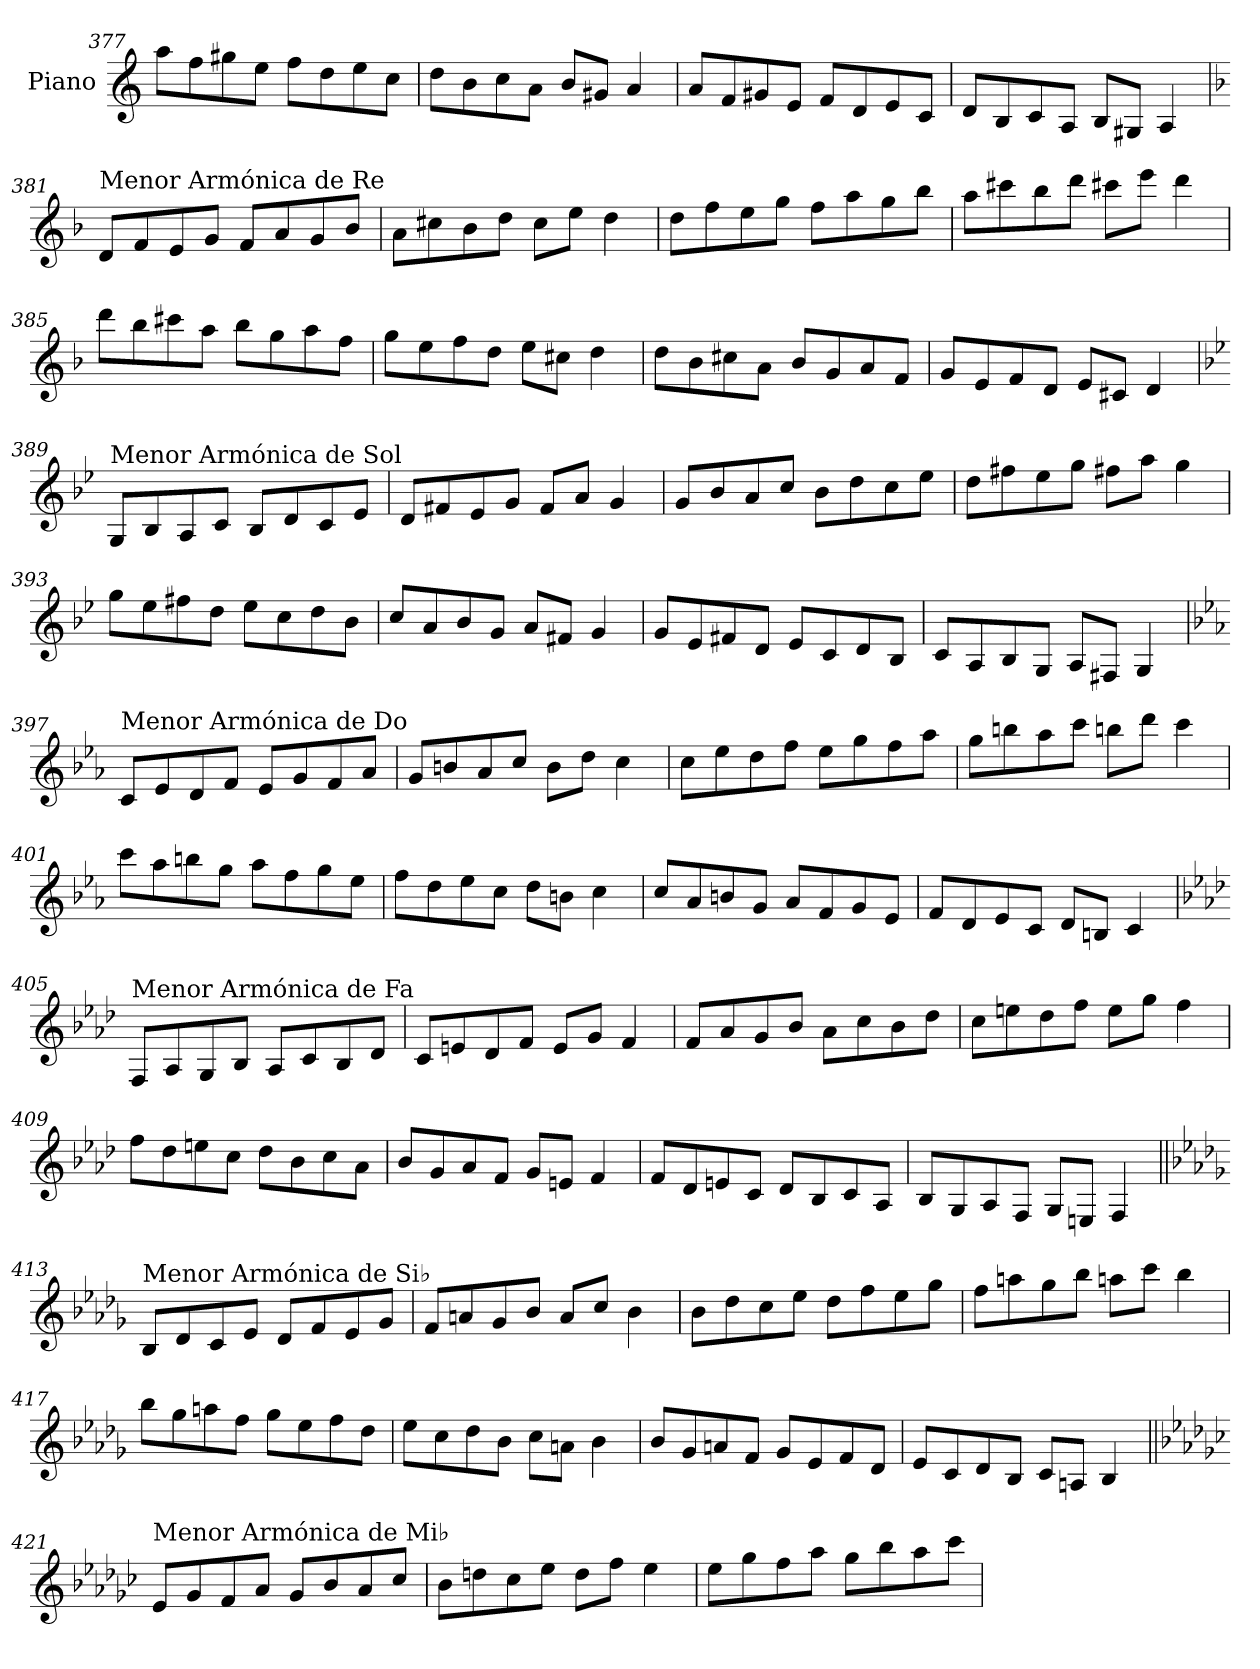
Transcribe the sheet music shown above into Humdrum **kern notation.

**kern
*part1
*staff1
*I"Piano
*I'Pno.
!!LO:LB:g=z
*clefG2
*k[]
=377
8aa\L
8ff\
8gg#X\
8ee\J
8ff\L
8dd\
8ee\
8cc\J
=378
8dd\L
8b\
8cc\
8a\J
8b/L
8g#X/J
4a/
=379
8a/L
8f/
8g#X/
8e/J
8f/L
8d/
8e/
8c/J
=380
8d/L
8B/
8c/
8A/J
8B/L
8G#X/J
4A/
!!LO:LB:g=z
=381
*k[b-]
!LO:TX:a:t=Menor Armónica de Re
8d/L
8f/
8e/
8g/J
8f/L
8a/
8g/
8b-/J
=382
8a\L
8cc#X\
8b-\
8dd\J
8cc#\L
8ee\J
4dd\
=383
8dd\L
8ff\
8ee\
8gg\J
8ff\L
8aa\
8gg\
8bb-\J
=384
8aa\L
8ccc#X\
8bb-\
8ddd\J
8ccc#X\L
8eee\J
4ddd\
!!LO:LB:g=z
=385
8ddd\L
8bb-\
8ccc#X\
8aa\J
8bb-\L
8gg\
8aa\
8ff\J
=386
8gg\L
8ee\
8ff\
8dd\J
8ee\L
8cc#X\J
4dd\
=387
8dd\L
8b-\
8cc#X\
8a\J
8b-/L
8g/
8a/
8f/J
=388
8g/L
8e/
8f/
8d/J
8e/L
8c#X/J
4d/
!!LO:LB:g=z
=389
*k[b-e-]
!LO:TX:a:t=Menor Armónica de Sol
8G/L
8B-/
8A/
8c/J
8B-/L
8d/
8c/
8e-/J
=390
8d/L
8f#X/
8e-/
8g/J
8f#/L
8a/J
4g/
=391
8g/L
8b-/
8a/
8cc/J
8b-\L
8dd\
8cc\
8ee-\J
=392
8dd\L
8ff#X\
8ee-\
8gg\J
8ff#X\L
8aa\J
4gg\
!!LO:LB:g=z
=393
8gg\L
8ee-\
8ff#X\
8dd\J
8ee-\L
8cc\
8dd\
8b-\J
=394
8cc/L
8a/
8b-/
8g/J
8a/L
8f#X/J
4g/
=395
8g/L
8e-/
8f#X/
8d/J
8e-/L
8c/
8d/
8B-/J
=396
8c/L
8A/
8B-/
8G/J
8A/L
8F#X/J
4G/
!!LO:LB:g=z
=397
*k[b-e-a-]
!LO:TX:a:t=Menor Armónica de Do
8c/L
8e-/
8d/
8f/J
8e-/L
8g/
8f/
8a-/J
=398
8g/L
8bn/
8a-/
8cc/J
8b\L
8dd\J
4cc\
=399
8cc\L
8ee-\
8dd\
8ff\J
8ee-\L
8gg\
8ff\
8aa-\J
=400
8gg\L
8bbn\
8aa-\
8ccc\J
8bbn\L
8ddd\J
4ccc\
!!LO:LB:g=z
=401
8ccc\L
8aa-\
8bbn\
8gg\J
8aa-\L
8ff\
8gg\
8ee-\J
=402
8ff\L
8dd\
8ee-\
8cc\J
8dd\L
8bn\J
4cc\
=403
8cc/L
8a-/
8bn/
8g/J
8a-/L
8f/
8g/
8e-/J
=404
8f/L
8d/
8e-/
8c/J
8d/L
8Bn/J
4c/
!!LO:PB:g=z
=405
*k[b-e-a-d-]
!LO:TX:a:t=Menor Armónica de Fa
8F/L
8A-/
8G/
8B-/J
8A-/L
8c/
8B-/
8d-/J
=406
8c/L
8en/
8d-/
8f/J
8e/L
8g/J
4f/
=407
8f/L
8a-/
8g/
8b-/J
8a-\L
8cc\
8b-\
8dd-\J
=408
8cc\L
8een\
8dd-\
8ff\J
8ee\L
8gg\J
4ff\
!!LO:LB:g=z
=409
8ff\L
8dd-\
8een\
8cc\J
8dd-\L
8b-\
8cc\
8a-\J
=410
8b-/L
8g/
8a-/
8f/J
8g/L
8en/J
4f/
=411
8f/L
8d-/
8en/
8c/J
8d-/L
8B-/
8c/
8A-/J
=412
8B-/L
8G/
8A-/
8F/J
8G/L
8En/J
4F/
!!LO:LB:g=z
=413||
*k[b-e-a-d-g-]
!LO:TX:a:t=Menor Armónica de Si♭
8B-/L
8d-/
8c/
8e-/J
8d-/L
8f/
8e-/
8g-/J
=414
8f/L
8an/
8g-/
8b-/J
8a/L
8cc/J
4b-\
=415
8b-\L
8dd-\
8cc\
8ee-\J
8dd-\L
8ff\
8ee-\
8gg-\J
=416
8ff\L
8aan\
8gg-\
8bb-\J
8aan\L
8ccc\J
4bb-\
!!LO:LB:g=z
=417
8bb-\L
8gg-\
8aan\
8ff\J
8gg-\L
8ee-\
8ff\
8dd-\J
=418
8ee-\L
8cc\
8dd-\
8b-\J
8cc\L
8an\J
4b-\
=419
8b-/L
8g-/
8an/
8f/J
8g-/L
8e-/
8f/
8d-/J
=420
8e-/L
8c/
8d-/
8B-/J
8c/L
8An/J
4B-/
!!LO:LB:g=z
=421||
*k[b-e-a-d-g-c-]
!LO:TX:a:t=Menor Armónica de Mi♭
8e-/L
8g-/
8f/
8a-/J
8g-/L
8b-/
8a-/
8cc-/J
=422
8b-\L
8ddn\
8cc-\
8ee-\J
8dd\L
8ff\J
4ee-\
=423
8ee-\L
8gg-\
8ff\
8aa-\J
8gg-\L
8bb-\
8aa-\
8ccc-\J
=
*-
